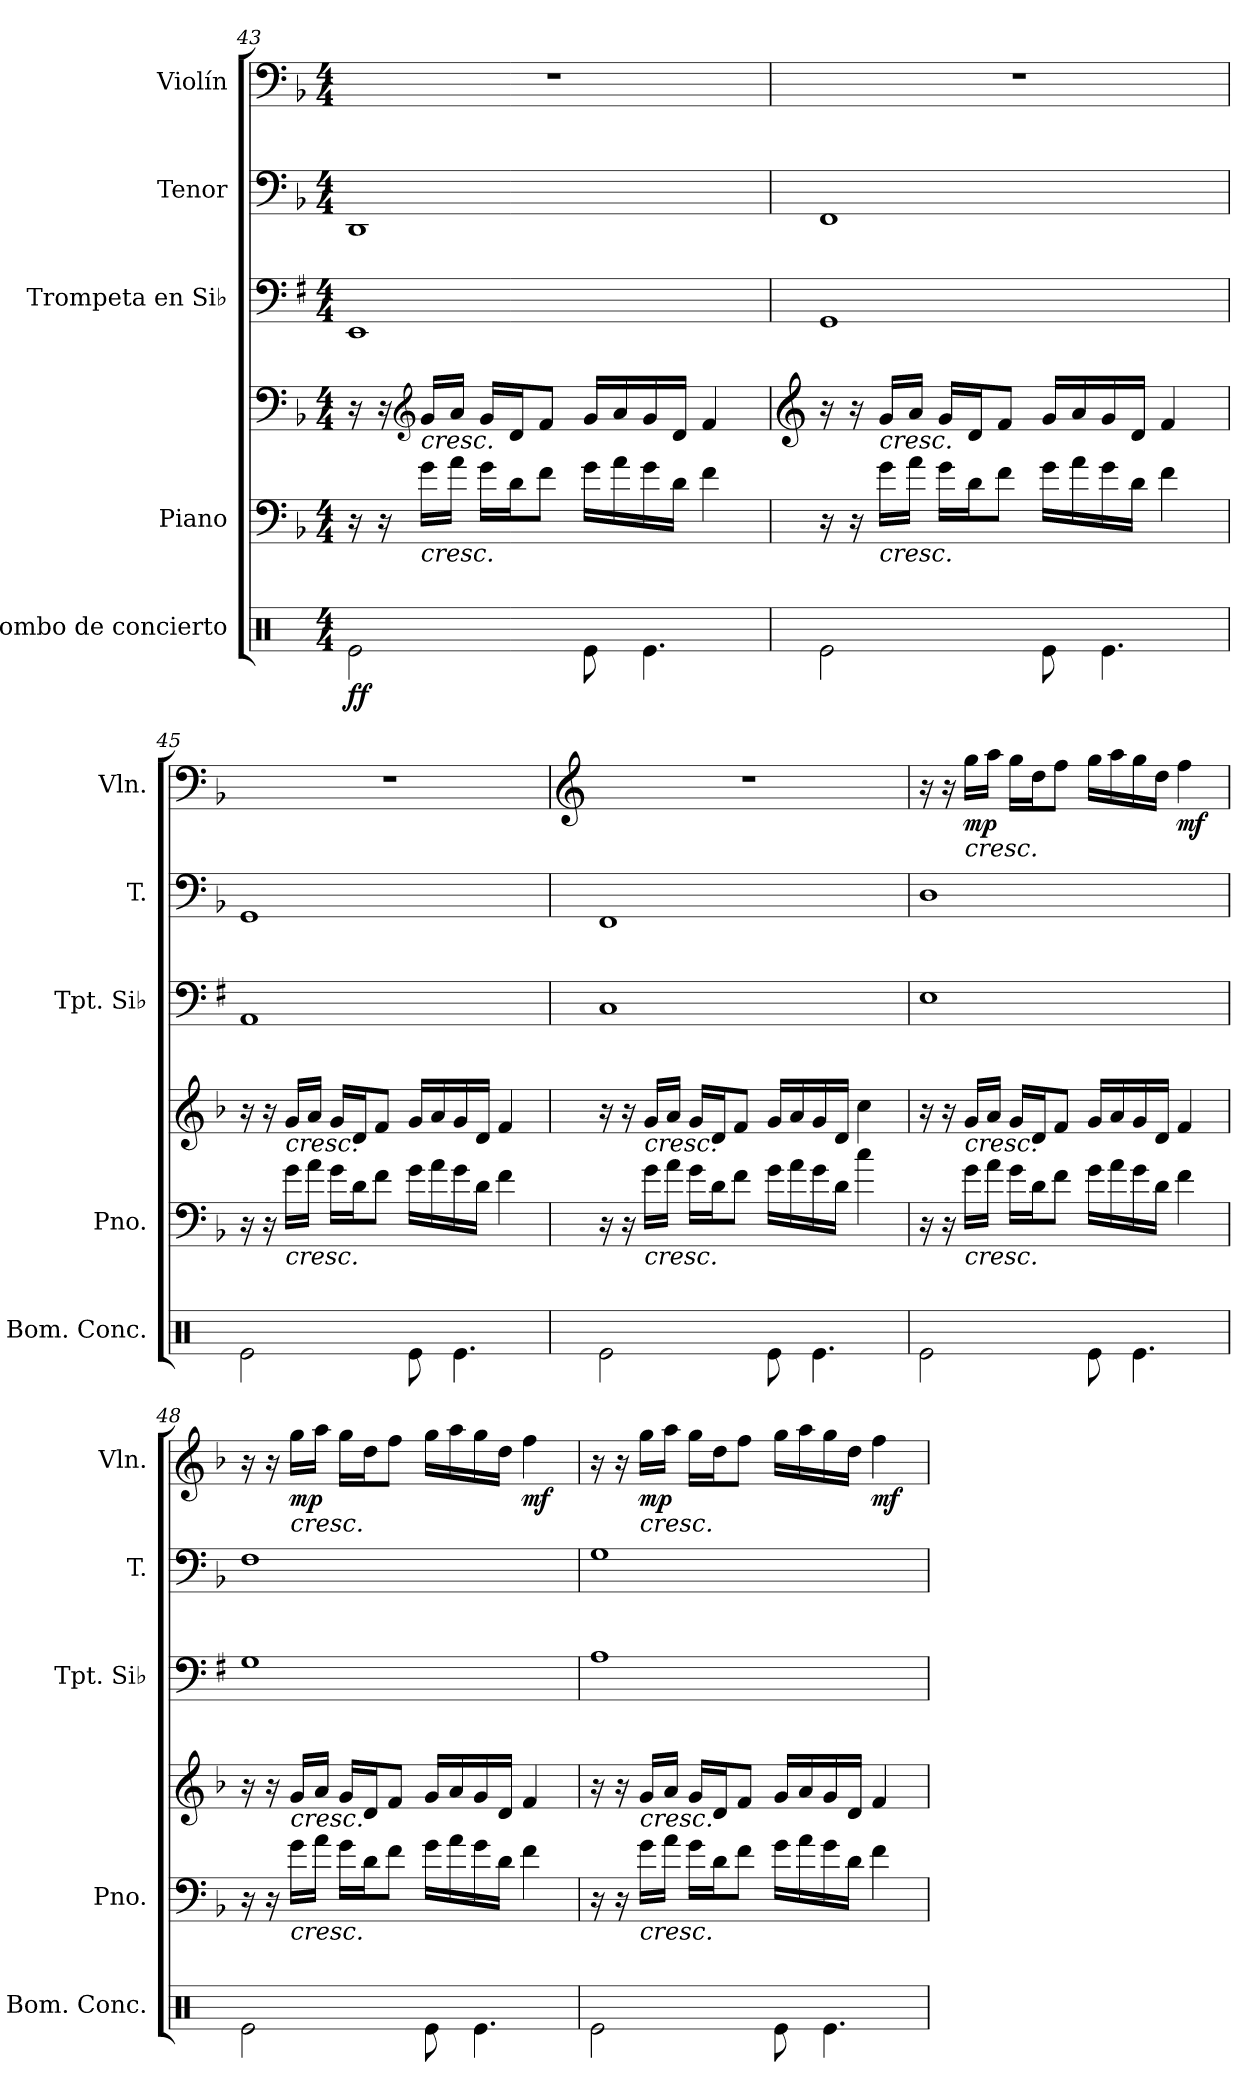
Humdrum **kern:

**kern	**dynam	**kern	**kern	**dynam	**kern	**kern	**kern	**dynam
*part5	*part5	*part4	*part4	*part4	*part3	*part2	*part1	*part1
*staff6	*staff6	*staff5	*staff4	*staff4/5	*staff3	*staff2	*staff1	*staff1
*I"Bombo de concierto	*	*I"Piano	*	*	*I"Trompeta en Si♭	*I"Tenor	*I"Violín	*
*I'Bom. Conc.	*	*I'Pno.	*	*	*I'Tpt. Si♭	*I'T.	*I'Vln.	*
*clefX	*	*clefF4	*clefF4	*	*clefF4	*clefF4	*clefF4	*
*	*	*	*	*	*ITrd1c2	*	*	*
*k[]	*	*k[b-]	*k[b-]	*	*k[b-]	*k[b-]	*k[b-]	*
*M4/4	*	*M4/4	*M4/4	*	*M4/4	*M4/4	*M4/4	*
=43	=43	=43	=43	=43	=43	=43	=43	=43
!	!LO:DY:b	!	!	!	!	!	!	!
2Re\	ff	16r	16r	.	1DD	1DD	1r	.
.	.	16r	16r	.	.	.	.	.
*	*	*	*clefG2	*	*	*	*	*
!	!	!	!LO:TX:b:i:t=cresc.	!	!	!	!	!
!	!	!LO:TX:b:i:t=cresc.	!	!	!	!	!	!
!	!	!	!	!LO:DY:b=2	!	!	!	!
!	!	!	!	!LO:DY:n=1:b	!	!	!	!
.	.	16g\LL	16g/LL	mp mp	.	.	.	.
.	.	16a\JJ	16a/JJ	.	.	.	.	.
.	.	16g\LL	16g/LL	.	.	.	.	.
.	.	16d\J	16d/J	.	.	.	.	.
.	.	8f\J	8f/J	.	.	.	.	.
8Re\	.	16g\LL	16g/LL	.	.	.	.	.
.	.	16a\	16a/	.	.	.	.	.
4.Re\	.	16g\	16g/	.	.	.	.	.
.	.	16d\JJ	16d/JJ	.	.	.	.	.
!	!	!	!	!LO:DY:n=2:b=2	!	!	!	!
!	!	!	!	!LO:DY:n=3:b	!	!	!	!
.	.	4f\	4f/	mf mf	.	.	.	.
!!LO:PB:g=z
=44	=44	=44	=44	=44	=44	=44	=44	=44
*	*	*	*clefG2	*	*	*	*	*
2Re\	.	16r	16r	.	1FF	1FF	1r	.
.	.	16r	16r	.	.	.	.	.
!	!	!	!LO:TX:b:i:t=cresc.	!	!	!	!	!
!	!	!LO:TX:b:i:t=cresc.	!	!	!	!	!	!
!	!	!	!	!LO:DY:b=2	!	!	!	!
!	!	!	!	!LO:DY:n=1:b	!	!	!	!
.	.	16g\LL	16g/LL	mp mp	.	.	.	.
.	.	16a\JJ	16a/JJ	.	.	.	.	.
.	.	16g\LL	16g/LL	.	.	.	.	.
.	.	16d\J	16d/J	.	.	.	.	.
.	.	8f\J	8f/J	.	.	.	.	.
8Re\	.	16g\LL	16g/LL	.	.	.	.	.
.	.	16a\	16a/	.	.	.	.	.
4.Re\	.	16g\	16g/	.	.	.	.	.
.	.	16d\JJ	16d/JJ	.	.	.	.	.
!	!	!	!	!LO:DY:n=2:b=2	!	!	!	!
!	!	!	!	!LO:DY:n=3:b	!	!	!	!
.	.	4f\	4f/	mf mf	.	.	.	.
=45	=45	=45	=45	=45	=45	=45	=45	=45
2Re\	.	16r	16r	.	1GG	1GG	1r	.
.	.	16r	16r	.	.	.	.	.
!	!	!	!LO:TX:b:i:t=cresc.	!	!	!	!	!
!	!	!LO:TX:b:i:t=cresc.	!	!	!	!	!	!
!	!	!	!	!LO:DY:b=2	!	!	!	!
!	!	!	!	!LO:DY:n=1:b	!	!	!	!
.	.	16g\LL	16g/LL	mp mp	.	.	.	.
.	.	16a\JJ	16a/JJ	.	.	.	.	.
.	.	16g\LL	16g/LL	.	.	.	.	.
.	.	16d\J	16d/J	.	.	.	.	.
.	.	8f\J	8f/J	.	.	.	.	.
8Re\	.	16g\LL	16g/LL	.	.	.	.	.
.	.	16a\	16a/	.	.	.	.	.
4.Re\	.	16g\	16g/	.	.	.	.	.
.	.	16d\JJ	16d/JJ	.	.	.	.	.
!	!	!	!	!LO:DY:n=2:b=2	!	!	!	!
!	!	!	!	!LO:DY:n=3:b	!	!	!	!
.	.	4f\	4f/	mf mf	.	.	.	.
!!LO:LB:g=z
=46	=46	=46	=46	=46	=46	=46	=46	=46
*	*	*	*	*	*	*	*clefG2	*
2Re\	.	16r	16r	.	1BB-	1FF	1r	.
.	.	16r	16r	.	.	.	.	.
!	!	!	!LO:TX:b:i:t=cresc.	!	!	!	!	!
!	!	!LO:TX:b:i:t=cresc.	!	!	!	!	!	!
!	!	!	!	!LO:DY:b=2	!	!	!	!
!	!	!	!	!LO:DY:n=1:b	!	!	!	!
.	.	16g\LL	16g/LL	mp mp	.	.	.	.
.	.	16a\JJ	16a/JJ	.	.	.	.	.
.	.	16g\LL	16g/LL	.	.	.	.	.
.	.	16d\J	16d/J	.	.	.	.	.
.	.	8f\J	8f/J	.	.	.	.	.
8Re\	.	16g\LL	16g/LL	.	.	.	.	.
.	.	16a\	16a/	.	.	.	.	.
4.Re\	.	16g\	16g/	.	.	.	.	.
.	.	16d\JJ	16d/JJ	.	.	.	.	.
!	!	!	!	!LO:DY:n=2:b=2	!	!	!	!
!	!	!	!	!LO:DY:n=3:b	!	!	!	!
.	.	4cc\	4cc\	mf mf	.	.	.	.
=47	=47	=47	=47	=47	=47	=47	=47	=47
2Re\	.	16r	16r	.	1D	1D	16r	.
.	.	16r	16r	.	.	.	16r	.
!	!	!	!	!	!	!	!LO:TX:b:i:t=cresc.	!
!	!	!	!LO:TX:b:i:t=cresc.	!	!	!	!	!
!	!	!LO:TX:b:i:t=cresc.	!	!	!	!	!	!
!	!	!	!	!LO:DY:b=2	!	!	!	!
!	!	!	!	!LO:DY:n=1:b	!	!	!	!LO:DY:b
.	.	16g\LL	16g/LL	mp mp	.	.	16gg\LL	mp
.	.	16a\JJ	16a/JJ	.	.	.	16aa\JJ	.
.	.	16g\LL	16g/LL	.	.	.	16gg\LL	.
.	.	16d\J	16d/J	.	.	.	16dd\J	.
.	.	8f\J	8f/J	.	.	.	8ff\J	.
8Re\	.	16g\LL	16g/LL	.	.	.	16gg\LL	.
.	.	16a\	16a/	.	.	.	16aa\	.
4.Re\	.	16g\	16g/	.	.	.	16gg\	.
.	.	16d\JJ	16d/JJ	.	.	.	16dd\JJ	.
!	!	!	!	!LO:DY:n=2:b=2	!	!	!	!
!	!	!	!	!LO:DY:n=3:b	!	!	!	!LO:DY:b
.	.	4f\	4f/	mf mf	.	.	4ff\	mf
!!LO:PB:g=z
=48	=48	=48	=48	=48	=48	=48	=48	=48
2Re\	.	16r	16r	.	1F	1F	16r	.
.	.	16r	16r	.	.	.	16r	.
!	!	!	!	!	!	!	!LO:TX:b:i:t=cresc.	!
!	!	!	!LO:TX:b:i:t=cresc.	!	!	!	!	!
!	!	!LO:TX:b:i:t=cresc.	!	!	!	!	!	!
!	!	!	!	!LO:DY:b=2	!	!	!	!
!	!	!	!	!LO:DY:n=1:b	!	!	!	!LO:DY:b
.	.	16g\LL	16g/LL	mp mp	.	.	16gg\LL	mp
.	.	16a\JJ	16a/JJ	.	.	.	16aa\JJ	.
.	.	16g\LL	16g/LL	.	.	.	16gg\LL	.
.	.	16d\J	16d/J	.	.	.	16dd\J	.
.	.	8f\J	8f/J	.	.	.	8ff\J	.
8Re\	.	16g\LL	16g/LL	.	.	.	16gg\LL	.
.	.	16a\	16a/	.	.	.	16aa\	.
4.Re\	.	16g\	16g/	.	.	.	16gg\	.
.	.	16d\JJ	16d/JJ	.	.	.	16dd\JJ	.
!	!	!	!	!LO:DY:n=2:b=2	!	!	!	!
!	!	!	!	!LO:DY:n=3:b	!	!	!	!LO:DY:b
.	.	4f\	4f/	mf mf	.	.	4ff\	mf
=49	=49	=49	=49	=49	=49	=49	=49	=49
2Re\	.	16r	16r	.	1G	1G	16r	.
.	.	16r	16r	.	.	.	16r	.
!	!	!	!	!	!	!	!LO:TX:b:i:t=cresc.	!
!	!	!	!LO:TX:b:i:t=cresc.	!	!	!	!	!
!	!	!LO:TX:b:i:t=cresc.	!	!	!	!	!	!
!	!	!	!	!LO:DY:b=2	!	!	!	!
!	!	!	!	!LO:DY:n=1:b	!	!	!	!LO:DY:b
.	.	16g\LL	16g/LL	mp mp	.	.	16gg\LL	mp
.	.	16a\JJ	16a/JJ	.	.	.	16aa\JJ	.
.	.	16g\LL	16g/LL	.	.	.	16gg\LL	.
.	.	16d\J	16d/J	.	.	.	16dd\J	.
.	.	8f\J	8f/J	.	.	.	8ff\J	.
8Re\	.	16g\LL	16g/LL	.	.	.	16gg\LL	.
.	.	16a\	16a/	.	.	.	16aa\	.
4.Re\	.	16g\	16g/	.	.	.	16gg\	.
.	.	16d\JJ	16d/JJ	.	.	.	16dd\JJ	.
!	!	!	!	!LO:DY:n=2:b=2	!	!	!	!
!	!	!	!	!LO:DY:n=3:b	!	!	!	!LO:DY:b
.	.	4f\	4f/	mf mf	.	.	4ff\	mf
=	=	=	=	=	=	=	=	=
*-	*-	*-	*-	*-	*-	*-	*-	*-
